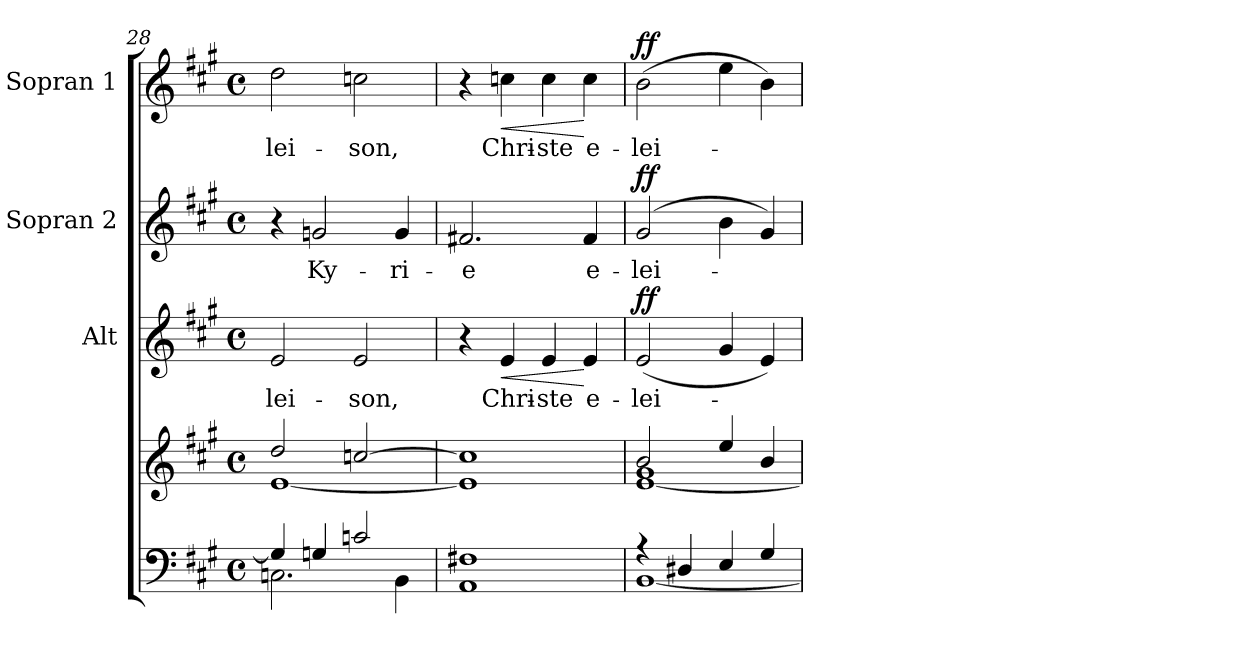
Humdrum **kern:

**kern	**kern	**kern	**text	**dynam	**kern	**text	**dynam	**kern	**text	**dynam
*part4	*part4	*part3	*part3	*part3	*part2	*part2	*part2	*part1	*part1	*part1
*staff5	*staff4	*staff3	*staff3	*staff3	*staff2	*staff2	*staff2	*staff1	*staff1	*staff1
*	*	*I"Alt	*	*	*I"Sopran 2	*	*	*I"Sopran 1	*	*
*	*	*I'A.	*	*	*I'S. 2	*	*	*I'S. 1	*	*
*clefF4	*clefG2	*clefG2	*	*	*clefG2	*	*	*clefG2	*	*
*k[f#c#g#]	*k[f#c#g#]	*k[f#c#g#]	*	*	*k[f#c#g#]	*	*	*k[f#c#g#]	*	*
*A:	*A:	*A:	*	*	*A:	*	*	*A:	*	*
*M4/4	*M4/4	*M4/4	*	*	*M4/4	*	*	*M4/4	*	*
*met(c)	*met(c)	*met(c)	*	*	*met(c)	*	*	*met(c)	*	*
=28	=28	=28	=28	=28	=28	=28	=28	=28	=28	=28
*^	*^	*	*	*	*	*	*	*	*	*
!	!	!	!	!	!LO:LY:b	!	!	!	!	!	!LO:LY:b	!
4G/]	2.Cn\	2dd/	[<1e	2e/	-lei-	.	4r	.	.	2dd\	-lei-	.
!	!	!	!	!	!	!	!	!LO:LY:b	!	!	!	!
4Gn/	.	.	.	.	.	.	2gn/	Ky-	.	.	.	.
!	!	!	!	!	!LO:LY:b	!	!	!	!	!	!LO:LY:b	!
2cn/	.	[>2ccn/	.	2e/	-son,	.	.	.	.	2ccn\	-son,	.
!	!	!	!	!	!	!	!	!LO:LY:b	!	!	!	!
.	4BB\	.	.	.	.	.	4g/	-ri-	.	.	.	.
=29	=29	=29	=29	=29	=29	=29	=29	=29	=29	=29	=29	=29
!	!	!	!	!	!	!	!	!LO:LY:b	!	!	!	!
1F#X	1AA	1cc]	1e]	4r	.	.	2.f#X/	-e	.	4r	.	.
!	!	!	!	!	!LO:LY:b	!LO:HP:b	!	!	!	!	!LO:LY:b	!LO:HP:b
.	.	.	.	4e/	Chri-	<	.	.	.	4ccn\	Chri-	<
!	!	!	!	!	!LO:LY:b	!	!	!	!	!	!LO:LY:b	!
.	.	.	.	4e/	-ste	.	.	.	.	4cc\	-ste	.
!	!	!	!	!	!LO:LY:b	!	!	!LO:LY:b	!	!	!LO:LY:b	!
.	.	.	.	4e/	e-	[	4f#/	e-	.	4cc\	e-	[
=30	=30	=30	=30	=30	=30	=30	=30	=30	=30	=30	=30	=30
!	!	!	!	!	!LO:LY:b	!LO:DY:a	!	!LO:LY:b	!LO:DY:a	!	!LO:LY:b	!LO:DY:a
4rG	[<1BB	2b/	[<1e 1g#	(<2e/	-lei-	ff	(2g#/	-lei-	ff	(>2b\	-lei-	ff
4D#X/	.	.	.	.	.	.	.	.	.	.	.	.
4E/	.	4ee/	.	4g#/	.	.	4b\	.	.	4ee\	.	.
4G#/	.	4b/	.	4e/)	.	.	4g#/)	.	.	4b\)	.	.
*v	*v	*	*	*	*	*	*	*	*	*	*	*
*	*v	*v	*	*	*	*	*	*	*	*	*
=	=	=	=	=	=	=	=	=	=	=
*-	*-	*-	*-	*-	*-	*-	*-	*-	*-	*-
